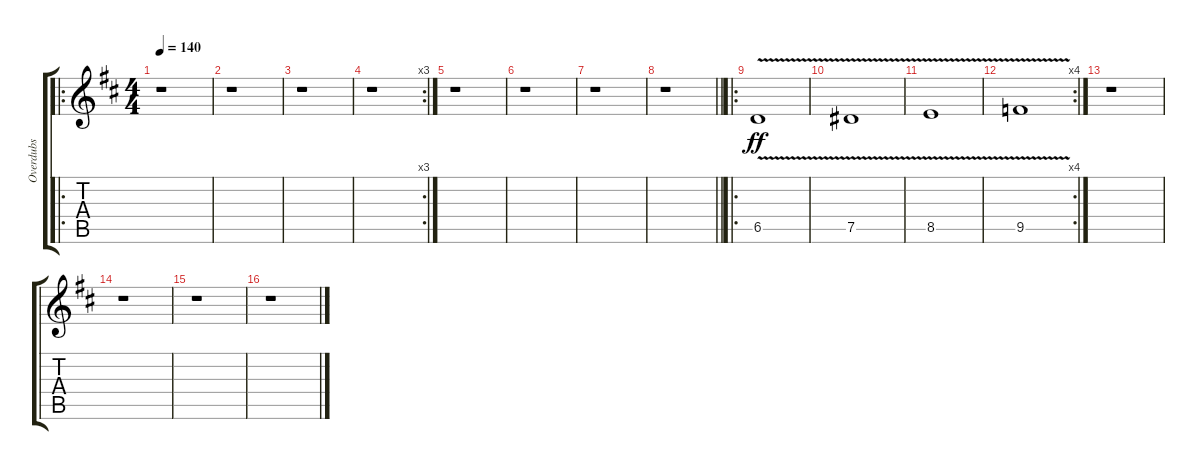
\track ("Overdubs" "Overdubs") {instrument distortionguitar}
\staff {score tabs}
\tuning (Eb4 Bb3 Gb3 Db3 Ab2 Eb2) {hide}
\ro
\ts (4 4)
\tempo 140
\clef g2
\ks d
r.1{dy ff instrument distortionguitar} |
r.1 |
r.1 |
\rc 3
r.1 |
r.1 |
r.1 |
r.1 |
\barLineRight lightlight
r.1 |
\ro
6.5{v}.1 |
7.5{v}.1 |
8.5{v}.1 |
\rc 4
9.5{v}.1 |
r.1 |
r.1 |
r.1 |
r.1
